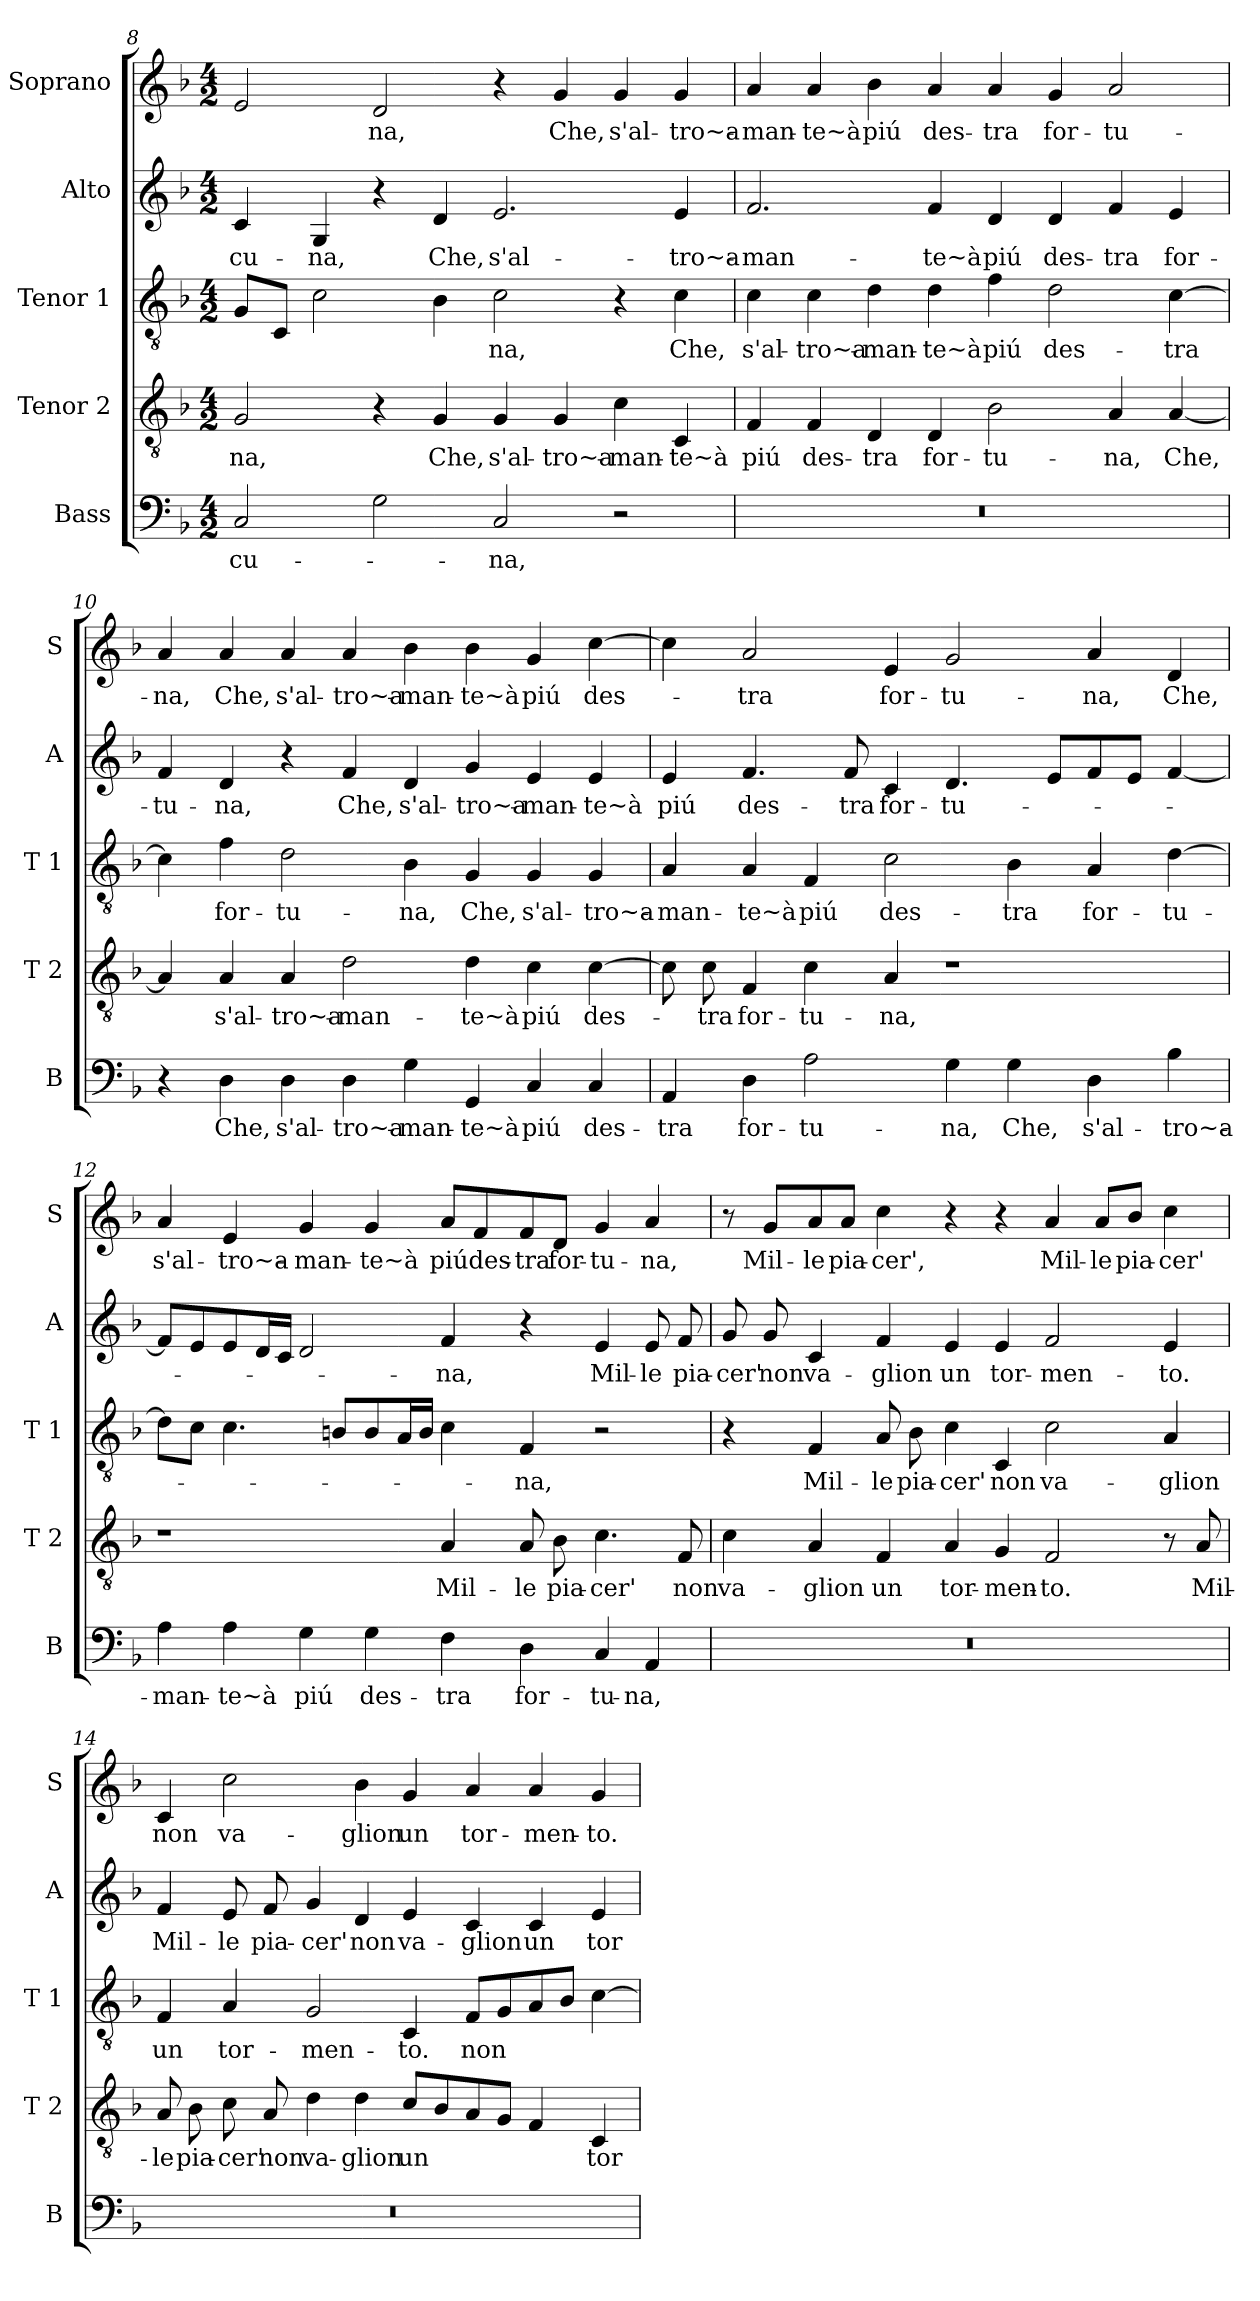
**kern	**text	**kern	**text	**kern	**text	**kern	**text	**kern	**text
*part5	*part5	*part4	*part4	*part3	*part3	*part2	*part2	*part1	*part1
*staff5	*staff5	*staff4	*staff4	*staff3	*staff3	*staff2	*staff2	*staff1	*staff1
*I"Bass	*	*I"Tenor 2	*	*I"Tenor 1	*	*I"Alto	*	*I"Soprano	*
*I'B	*	*I'T 2	*	*I'T 1	*	*I'A	*	*I'S	*
*clefF4	*	*clefGv2	*	*clefGv2	*	*clefG2	*	*clefG2	*
*k[b-]	*	*k[b-]	*	*k[b-]	*	*k[b-]	*	*k[b-]	*
*F:	*	*F:	*	*F:	*	*F:	*	*F:	*
*M4/2	*	*M4/2	*	*M4/2	*	*M4/2	*	*M4/2	*
=8	=8	=8	=8	=8	=8	=8	=8	=8	=8
!	!LO:LY:b	!	!LO:LY:b	!	!	!	!LO:LY:b	!	!
2C/	-cu-	2G/	-na,	8G/L	.	4c/	-cu-	2e/	.
.	.	.	.	8C/J	.	.	.	.	.
!	!	!	!	!	!	!	!LO:LY:b	!	!
.	.	.	.	2c\	.	4G/	-na,	.	.
!	!	!	!	!	!	!	!	!	!LO:LY:b
2G\	.	4r	.	.	.	4r	.	2d/	-na,
!	!	!	!LO:LY:b	!	!	!	!LO:LY:b	!	!
.	.	4G/	Che,	4B-\	.	4d/	Che,	.	.
!	!LO:LY:b	!	!LO:LY:b	!	!LO:LY:b	!	!LO:LY:b	!	!
2C/	-na,	4G/	s'al-	2c\	-na,	2.e/	s'al-	4r	.
!	!	!	!LO:LY:b	!	!	!	!	!	!LO:LY:b
.	.	4G/	-tro~a-	.	.	.	.	4g/	Che,
!	!	!	!LO:LY:b	!	!	!	!	!	!LO:LY:b
2r	.	4c\	-man-	4r	.	.	.	4g/	s'al-
!	!	!	!LO:LY:b	!	!LO:LY:b	!	!LO:LY:b	!	!LO:LY:b
.	.	4C/	-te~à	4c\	Che,	4e/	-tro~a-	4g/	-tro~a-
=9	=9	=9	=9	=9	=9	=9	=9	=9	=9
!	!	!	!LO:LY:b	!	!LO:LY:b	!	!LO:LY:b	!	!LO:LY:b
0r	.	4F/	piú	4c\	s'al-	2.f/	-man-	4a/	-man-
!	!	!	!LO:LY:b	!	!LO:LY:b	!	!	!	!LO:LY:b
.	.	4F/	des-	4c\	-tro~a-	.	.	4a/	-te~à
!	!	!	!LO:LY:b	!	!LO:LY:b	!	!	!	!LO:LY:b
.	.	4D/	-tra	4d\	-man-	.	.	4b-\	piú
!	!	!	!LO:LY:b	!	!LO:LY:b	!	!LO:LY:b	!	!LO:LY:b
.	.	4D/	for-	4d\	-te~à	4f/	-te~à	4a/	des-
!	!	!	!LO:LY:b	!	!LO:LY:b	!	!LO:LY:b	!	!LO:LY:b
.	.	2B-\	-tu-	4f\	piú	4d/	piú	4a/	-tra
!	!	!	!	!	!LO:LY:b	!	!LO:LY:b	!	!LO:LY:b
.	.	.	.	2d\	des-	4d/	des-	4g/	for-
!	!	!	!LO:LY:b	!	!	!	!LO:LY:b	!	!LO:LY:b
.	.	4A/	-na,	.	.	4f/	-tra	2a/	-tu-
!	!	!	!LO:LY:b	!	!LO:LY:b	!	!LO:LY:b	!	!
.	.	[4A/	Che,	[4c\	-tra	4e/	for-	.	.
!!LO:LB:g=z
=10	=10	=10	=10	=10	=10	=10	=10	=10	=10
!	!	!	!	!	!	!	!LO:LY:b	!	!LO:LY:b
4r	.	4A/]	.	4c\]	.	4f/	-tu-	4a/	-na,
!	!LO:LY:b	!	!LO:LY:b	!	!LO:LY:b	!	!LO:LY:b	!	!LO:LY:b
4D\	Che,	4A/	s'al-	4f\	for-	4d/	-na,	4a/	Che,
!	!LO:LY:b	!	!LO:LY:b	!	!LO:LY:b	!	!	!	!LO:LY:b
4D\	s'al-	4A/	-tro~a-	2d\	-tu-	4r	.	4a/	s'al-
!	!LO:LY:b	!	!LO:LY:b	!	!	!	!LO:LY:b	!	!LO:LY:b
4D\	-tro~a-	2d\	-man-	.	.	4f/	Che,	4a/	-tro~a-
!	!LO:LY:b	!	!	!	!LO:LY:b	!	!LO:LY:b	!	!LO:LY:b
4G\	-man-	.	.	4B-\	-na,	4d/	s'al-	4b-\	-man-
!	!LO:LY:b	!	!LO:LY:b	!	!LO:LY:b	!	!LO:LY:b	!	!LO:LY:b
4GG/	-te~à	4d\	-te~à	4G/	Che,	4g/	-tro~a-	4b-\	-te~à
!	!LO:LY:b	!	!LO:LY:b	!	!LO:LY:b	!	!LO:LY:b	!	!LO:LY:b
4C/	piú	4c\	piú	4G/	s'al-	4e/	-man-	4g/	piú
!	!LO:LY:b	!	!LO:LY:b	!	!LO:LY:b	!	!LO:LY:b	!	!LO:LY:b
4C/	des-	[4c\	des-	4G/	-tro~a-	4e/	-te~à	[4cc\	des-
=11	=11	=11	=11	=11	=11	=11	=11	=11	=11
!	!LO:LY:b	!	!	!	!LO:LY:b	!	!LO:LY:b	!	!
4AA/	-tra	8c\]	.	4A/	-man-	4e/	piú	4cc\]	.
!	!	!	!LO:LY:b	!	!	!	!	!	!
.	.	8c\	-tra	.	.	.	.	.	.
!	!LO:LY:b	!	!LO:LY:b	!	!LO:LY:b	!	!LO:LY:b	!	!LO:LY:b
4D\	for-	4F/	for-	4A/	-te~à	4.f/	des-	2a/	-tra
!	!LO:LY:b	!	!LO:LY:b	!	!LO:LY:b	!	!	!	!
2A\	-tu-	4c\	-tu-	4F/	piú	.	.	.	.
!	!	!	!	!	!	!	!LO:LY:b	!	!
.	.	.	.	.	.	8f/	-tra	.	.
!	!	!	!LO:LY:b	!	!LO:LY:b	!	!LO:LY:b	!	!LO:LY:b
.	.	4A/	-na,	2c\	des-	4c/	for-	4e/	for-
!	!LO:LY:b	!	!	!	!	!	!LO:LY:b	!	!LO:LY:b
4G\	-na,	1r	.	.	.	4.d/	-tu-	2g/	-tu-
!	!LO:LY:b	!	!	!	!LO:LY:b	!	!	!	!
4G\	Che,	.	.	4B-\	-tra	.	.	.	.
.	.	.	.	.	.	8e/L	.	.	.
!	!LO:LY:b	!	!	!	!LO:LY:b	!	!	!	!LO:LY:b
4D\	s'al-	.	.	4A/	for-	8f/	.	4a/	-na,
.	.	.	.	.	.	8e/J	.	.	.
!	!LO:LY:b	!	!	!	!LO:LY:b	!	!	!	!LO:LY:b
4B-\	-tro~a-	.	.	[4d\	-tu-	[4f/	.	4d/	Che,
!!LO:LB:g=z
=12	=12	=12	=12	=12	=12	=12	=12	=12	=12
!	!LO:LY:b	!	!	!	!	!	!	!	!LO:LY:b
4A\	-man-	1r	.	8d\L]	.	8f/L]	.	4a/	s'al-
.	.	.	.	8c\J	.	8e/	.	.	.
!	!LO:LY:b	!	!	!	!	!	!	!	!LO:LY:b
4A\	-te~à	.	.	4.c\	.	8e/	.	4e/	-tro~a-
.	.	.	.	.	.	16d/L	.	.	.
.	.	.	.	.	.	16c/JJ	.	.	.
!	!LO:LY:b	!	!	!	!	!	!	!	!LO:LY:b
4G\	piú	.	.	.	.	2d/	.	4g/	-man-
.	.	.	.	8Bn/L	.	.	.	.	.
!	!LO:LY:b	!	!	!	!	!	!	!	!LO:LY:b
4G\	des-	.	.	8B/	.	.	.	4g/	-te~à
.	.	.	.	16A/L	.	.	.	.	.
.	.	.	.	16B/JJ	.	.	.	.	.
!	!LO:LY:b	!	!LO:LY:b	!	!	!	!LO:LY:b	!	!LO:LY:b
4F\	-tra	4A/	Mil-	4c\	.	4f/	-na,	8a/L	piú
!	!	!	!	!	!	!	!	!	!LO:LY:b
.	.	.	.	.	.	.	.	8f/	des-
!	!LO:LY:b	!	!LO:LY:b	!	!LO:LY:b	!	!	!	!LO:LY:b
4D\	for-	8A/	-le	4F/	-na,	4r	.	8f/	-tra
!	!	!	!LO:LY:b	!	!	!	!	!	!LO:LY:b
.	.	8B-\	pia-	.	.	.	.	8d/J	for-
!	!LO:LY:b	!	!LO:LY:b	!	!	!	!LO:LY:b	!	!LO:LY:b
4C/	-tu-	4.c\	-cer'	2r	.	4e/	Mil-	4g/	-tu-
!	!LO:LY:b	!	!	!	!	!	!LO:LY:b	!	!LO:LY:b
4AA/	-na,	.	.	.	.	8e/	-le	4a/	-na,
!	!	!	!LO:LY:b	!	!	!	!LO:LY:b	!	!
.	.	8F/	non	.	.	8f/	pia-	.	.
=13	=13	=13	=13	=13	=13	=13	=13	=13	=13
!	!	!	!LO:LY:b	!	!	!	!LO:LY:b	!	!
0r	.	4c\	va-	4r	.	8g/	-cer'	8r	.
!	!	!	!	!	!	!	!LO:LY:b	!	!LO:LY:b
.	.	.	.	.	.	8g/	non	8g/L	Mil-
!	!	!	!LO:LY:b	!	!LO:LY:b	!	!LO:LY:b	!	!LO:LY:b
.	.	4A/	-glion	4F/	Mil-	4c/	va-	8a/	-le
!	!	!	!	!	!	!	!	!	!LO:LY:b
.	.	.	.	.	.	.	.	8a/J	pia-
!	!	!	!LO:LY:b	!	!LO:LY:b	!	!LO:LY:b	!	!LO:LY:b
.	.	4F/	un	8A/	-le	4f/	-glion	4cc\	-cer',
!	!	!	!	!	!LO:LY:b	!	!	!	!
.	.	.	.	8B-\	pia-	.	.	.	.
!	!	!	!LO:LY:b	!	!LO:LY:b	!	!LO:LY:b	!	!
.	.	4A/	tor-	4c\	-cer'	4e/	un	4r	.
!	!	!	!LO:LY:b	!	!LO:LY:b	!	!LO:LY:b	!	!
.	.	4G/	-men-	4C/	non	4e/	tor-	4r	.
!	!	!	!LO:LY:b	!	!LO:LY:b	!	!LO:LY:b	!	!LO:LY:b
.	.	2F/	-to.	2c\	va-	2f/	-men-	4a/	Mil-
!	!	!	!	!	!	!	!	!	!LO:LY:b
.	.	.	.	.	.	.	.	8a/L	-le
!	!	!	!	!	!	!	!	!	!LO:LY:b
.	.	.	.	.	.	.	.	8b-/J	pia-
!	!	!	!	!	!LO:LY:b	!	!LO:LY:b	!	!LO:LY:b
.	.	8r	.	4A/	-glion	4e/	-to.	4cc\	-cer'
!	!	!	!LO:LY:b	!	!	!	!	!	!
.	.	8A/	Mil-	.	.	.	.	.	.
!!LO:PB:g=z
=14	=14	=14	=14	=14	=14	=14	=14	=14	=14
!	!	!	!LO:LY:b	!	!LO:LY:b	!	!LO:LY:b	!	!LO:LY:b
0r	.	8A/	-le	4F/	un	4f/	Mil-	4c/	non
!	!	!	!LO:LY:b	!	!	!	!	!	!
.	.	8B-\	pia-	.	.	.	.	.	.
!	!	!	!LO:LY:b	!	!LO:LY:b	!	!LO:LY:b	!	!LO:LY:b
.	.	8c\	-cer'	4A/	tor-	8e/	-le	2cc\	va-
!	!	!	!LO:LY:b	!	!	!	!LO:LY:b	!	!
.	.	8A/	non	.	.	8f/	pia-	.	.
!	!	!	!LO:LY:b	!	!LO:LY:b	!	!LO:LY:b	!	!
.	.	4d\	va-	2G/	-men-	4g/	-cer'	.	.
!	!	!	!LO:LY:b	!	!	!	!LO:LY:b	!	!LO:LY:b
.	.	4d\	-glion	.	.	4d/	non	4b-\	-glion
!	!	!	!LO:LY:b	!	!LO:LY:b	!	!LO:LY:b	!	!LO:LY:b
.	.	8c/L	un	4C/	-to.	4e/	va-	4g/	un
.	.	8B-/	.	.	.	.	.	.	.
!	!	!	!	!	!LO:LY:b	!	!LO:LY:b	!	!LO:LY:b
.	.	8A/	.	8F/L	non	4c/	-glion	4a/	tor-
.	.	8G/J	.	8G/	.	.	.	.	.
!	!	!	!	!	!	!	!LO:LY:b	!	!LO:LY:b
.	.	4F/	.	8A/	.	4c/	un	4a/	-men-
.	.	.	.	8B-/J	.	.	.	.	.
!	!	!	!LO:LY:b	!	!	!	!LO:LY:b	!	!LO:LY:b
.	.	4C/	tor-	[4c\	.	4e/	tor-	4g/	-to.
=	=	=	=	=	=	=	=	=	=
*-	*-	*-	*-	*-	*-	*-	*-	*-	*-
